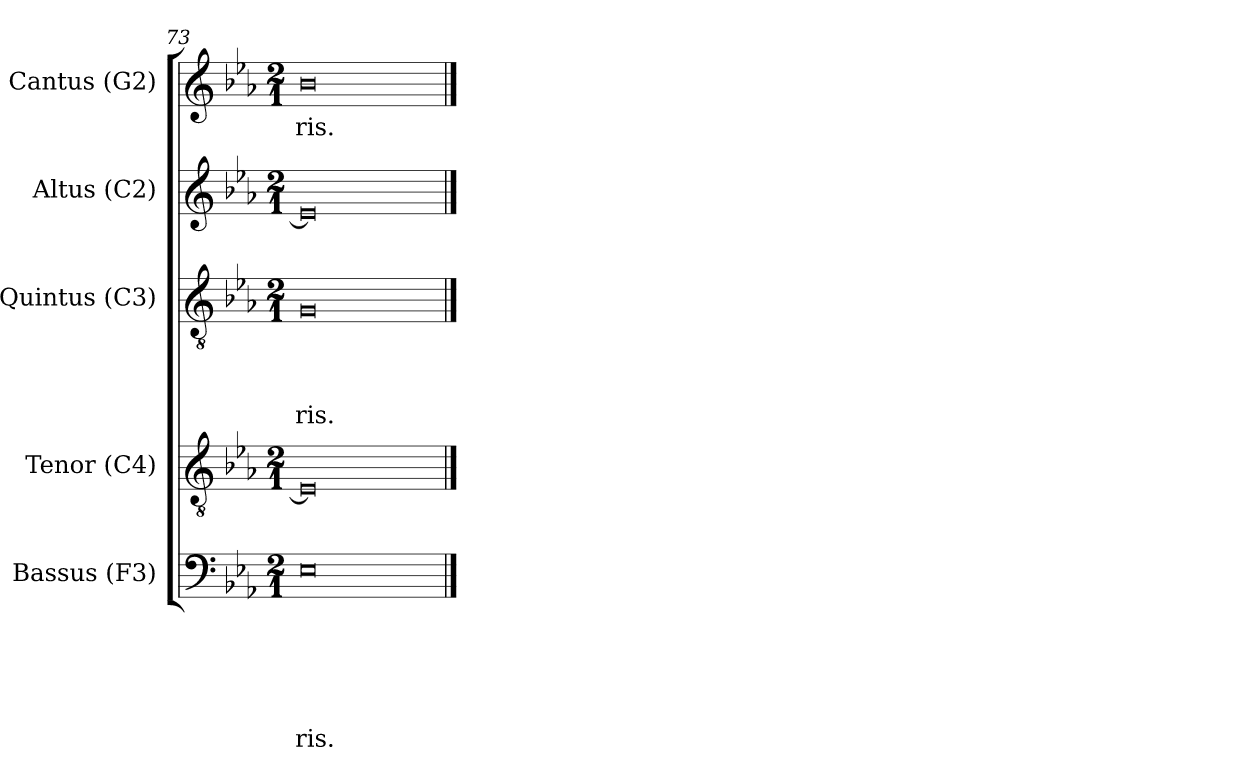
**kern	**text	**text	**text	**text	**text	**text	**kern	**text	**kern	**text	**text	**text	**text	**kern	**kern	**text
*part5	*part5	*part5	*part5	*part5	*part5	*part5	*part4	*part4	*part3	*part3	*part3	*part3	*part3	*part2	*part1	*part1
*staff5	*staff5	*staff5	*staff5	*staff5	*staff5	*staff5	*staff4	*staff4	*staff3	*staff3	*staff3	*staff3	*staff3	*staff2	*staff1	*staff1
*I"Bassus (F3)	*	*	*	*	*	*	*I"Tenor (C4)	*	*I"Quintus (C3)	*	*	*	*	*I"Altus (C2)	*I"Cantus (G2)	*
*I'B.	*	*	*	*	*	*	*I'T.	*	*I'Q.	*	*	*	*	*I'A.	*I'C.	*
*clefF4	*	*	*	*	*	*	*clefGv2	*	*clefGv2	*	*	*	*	*clefG2	*clefG2	*
*k[b-e-a-]	*	*	*	*	*	*	*k[b-e-a-]	*	*k[b-e-a-]	*	*	*	*	*k[b-e-a-]	*k[b-e-a-]	*
*E-:	*	*	*	*	*	*	*E-:	*	*E-:	*	*	*	*	*E-:	*E-:	*
*M2/1	*	*	*	*	*	*	*M2/1	*	*M2/1	*	*	*	*	*M2/1	*M2/1	*
=73	=73	=73	=73	=73	=73	=73	=73	=73	=73	=73	=73	=73	=73	=73	=73	=73
!	!	!	!	!	!	!LO:LY:b	!	!	!	!	!	!	!LO:LY:b	!	!	!LO:LY:b
0E-	.	.	.	.	.	-ris.	0E-]	.	0G	.	.	.	-ris.	0e-]	0b-	-ris.
==	==	==	==	==	==	==	==	==	==	==	==	==	==	==	==	==
*-	*-	*-	*-	*-	*-	*-	*-	*-	*-	*-	*-	*-	*-	*-	*-	*-
